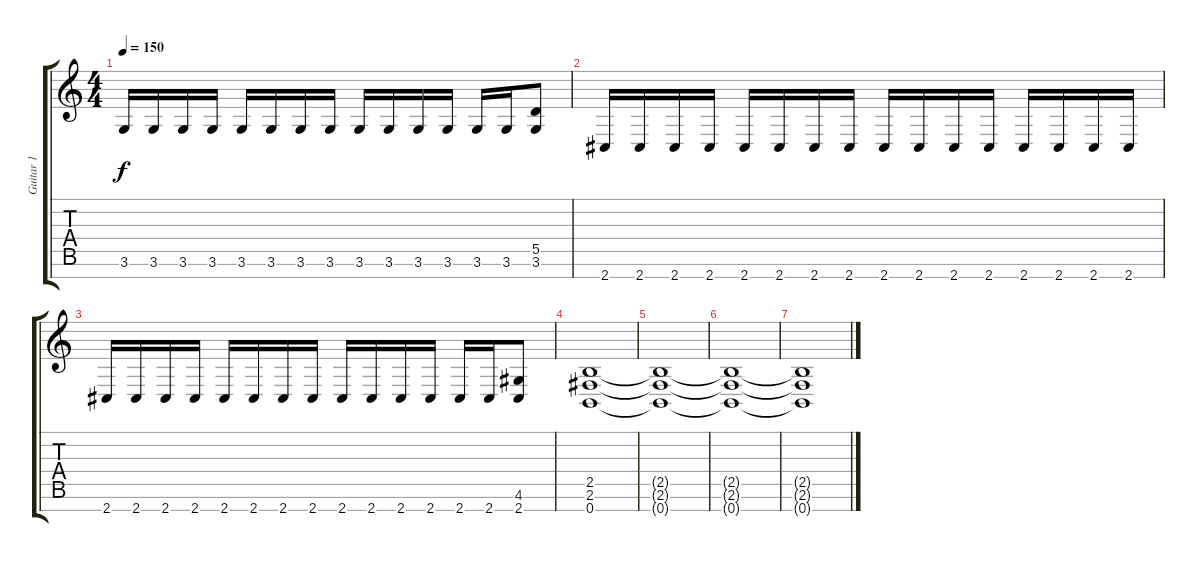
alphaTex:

\track ("Guitar 1" "Guitar 1") {instrument distortionguitar}
\staff {score tabs}
\tuning (E4 B3 G3 D3 A2 E2 B1) {hide}
\ts (4 4)
\tempo 150
\clef g2
\ks c
3.6.16{dy f} 3.6.16 3.6.16 3.6.16 3.6.16 3.6.16 3.6.16 3.6.16 3.6.16 3.6.16 3.6.16 3.6.16 3.6.16 3.6.16 (5.5 3.6).8 |
2.7.16 2.7.16 2.7.16 2.7.16 2.7.16 2.7.16 2.7.16 2.7.16 2.7.16 2.7.16 2.7.16 2.7.16 2.7.16 2.7.16 2.7.16 2.7.16 |
2.7.16 2.7.16 2.7.16 2.7.16 2.7.16 2.7.16 2.7.16 2.7.16 2.7.16 2.7.16 2.7.16 2.7.16 2.7.16 2.7.16 (4.6 2.7).8 |
(2.5 2.6 0.7).1{volume 0} |
(2.5{t} 2.6{t} 0.7{t}).1 |
(2.5{t} 2.6{t} 0.7{t}).1 |
(2.5{t} 2.6{t} 0.7{t}).1
